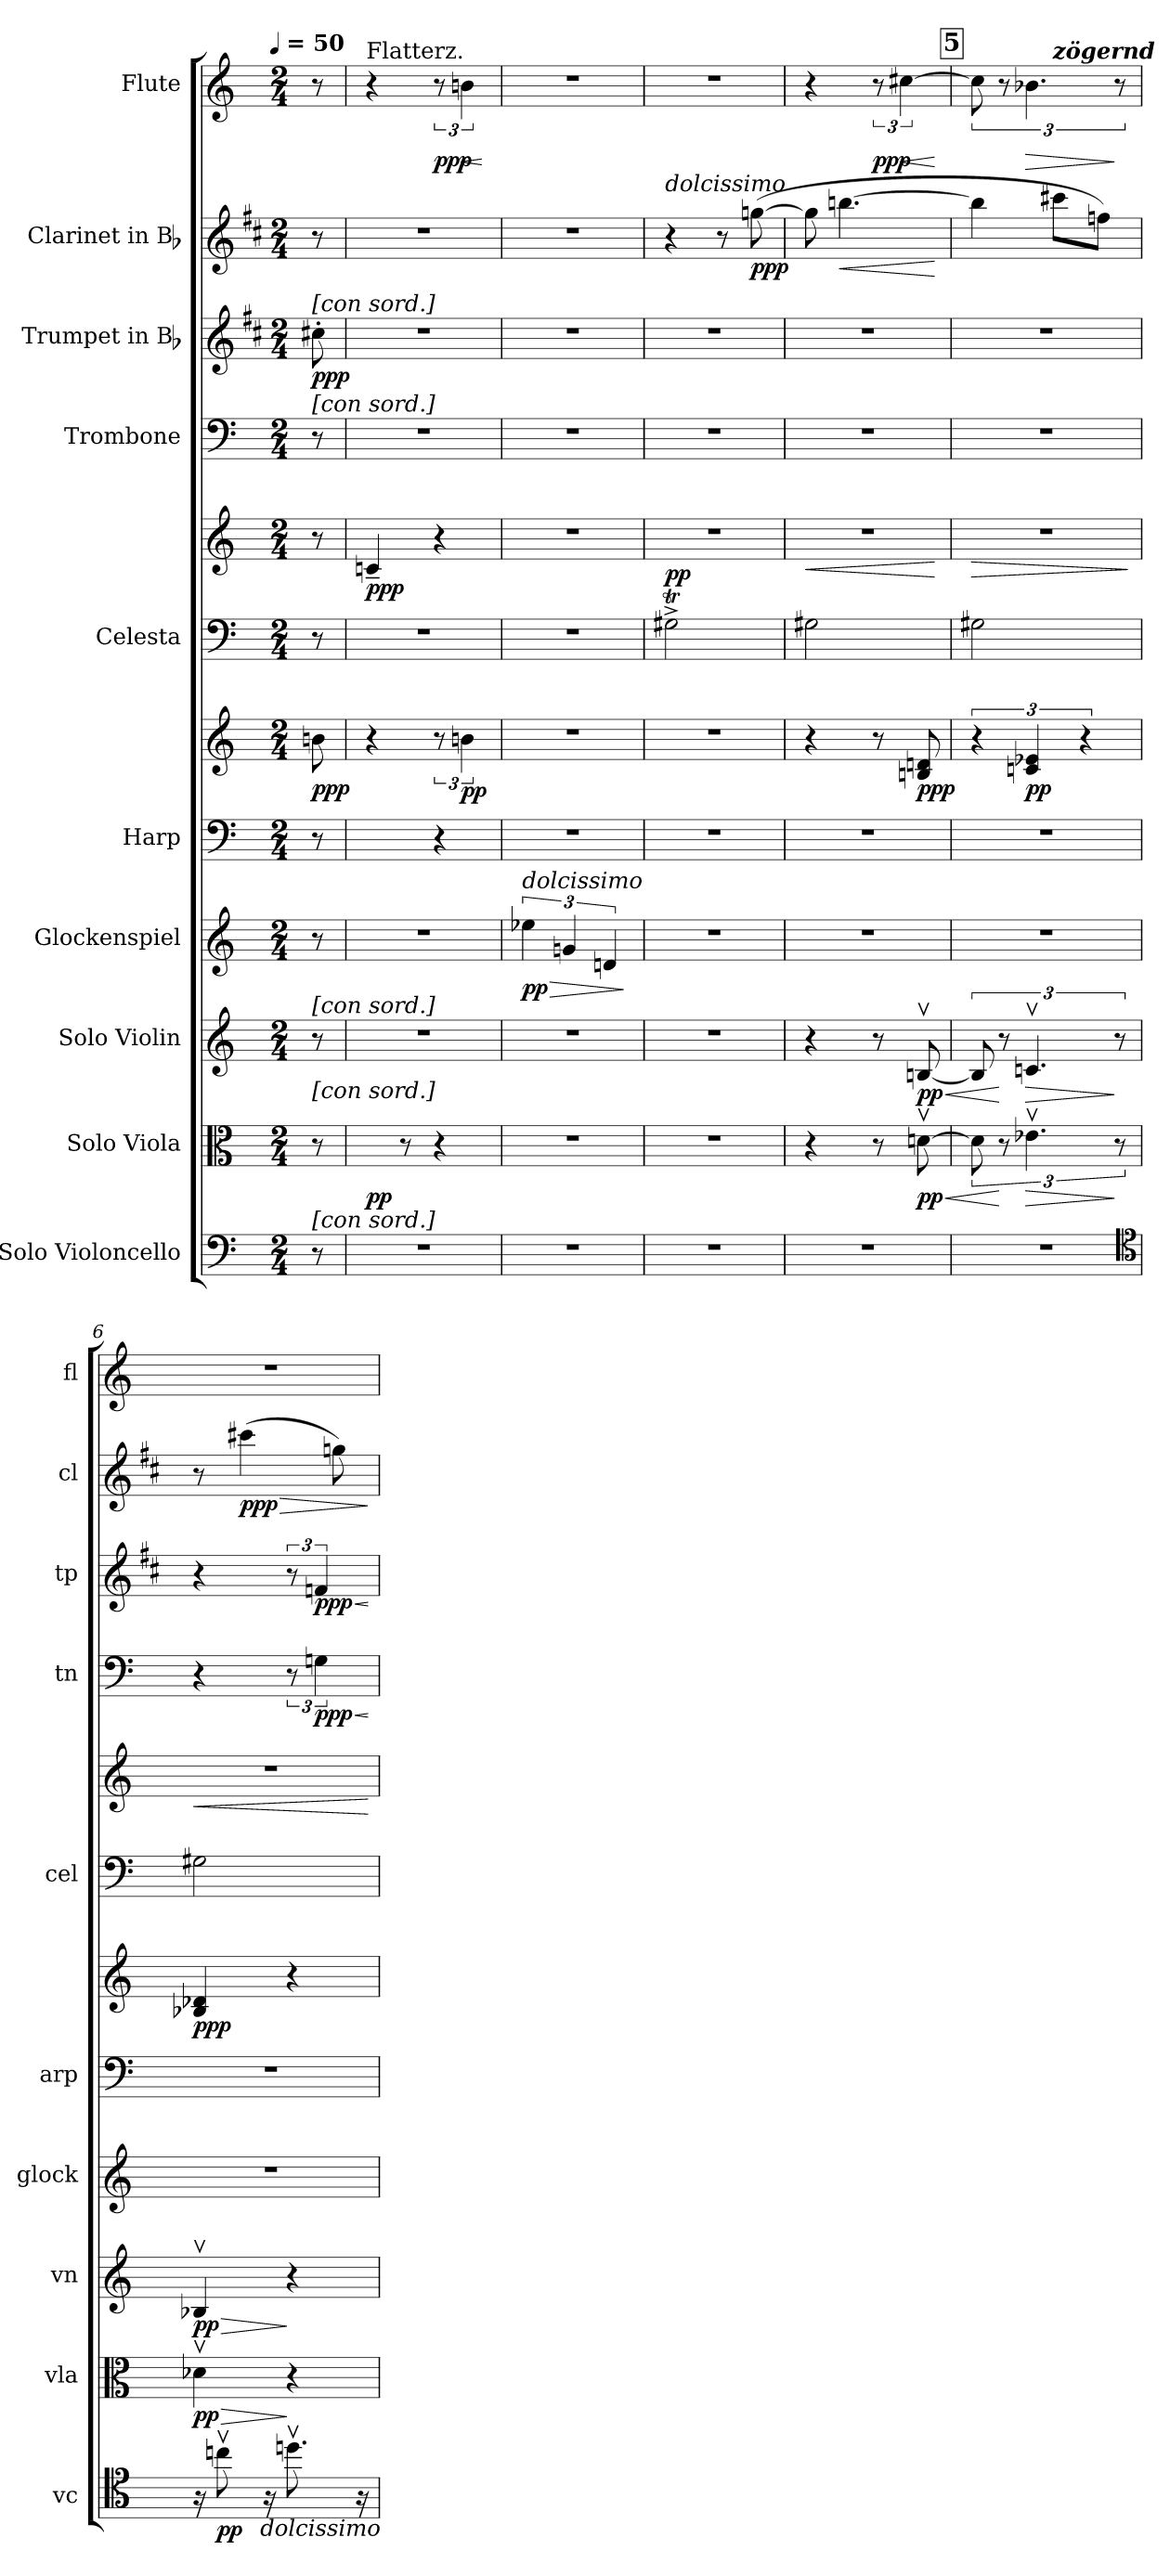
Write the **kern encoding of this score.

**kern	**dynam	**kern	**dynam	**kern	**dynam	**kern	**dynam	**kern	**kern	**dynam	**kern	**kern	**dynam	**kern	**dynam	**kern	**dynam	**kern	**dynam	**kern	**dynam
*part10	*part10	*part9	*part9	*part8	*part8	*part7	*part7	*part6	*part6	*part6	*part5	*part5	*part5	*part4	*part4	*part3	*part3	*part2	*part2	*part1	*part1
*staff12	*staff12	*staff11	*staff11	*staff10	*staff10	*staff9	*staff9	*staff8	*staff7	*staff7/8	*staff6	*staff5	*staff5/6	*staff4	*staff4	*staff3	*staff3	*staff2	*staff2	*staff1	*staff1
*I"Solo Violoncello	*	*I"Solo Viola	*	*I"Solo Violin	*	*I"Glockenspiel	*	*I"Harp	*	*	*I"Celesta	*	*	*I"Trombone	*	*I"Trumpet in Bb	*	*I"Clarinet in Bb	*	*I"Flute	*
*I'vc	*	*I'vla	*	*I'vn	*	*I'glock	*	*I'arp	*	*	*I'cel	*	*	*I'tn	*	*I'tp	*	*I'cl	*	*I'fl	*
*clefF4	*	*clefC3	*	*clefG2	*	*clefG2	*	*clefF4	*clefG2	*	*clefF4	*clefG2	*	*clefF4	*	*clefG2	*	*clefG2	*	*clefG2	*
*	*	*	*	*	*	*ITrd-14c-24	*	*	*	*	*ITrd-7c-12	*ITrd-7c-12	*	*	*	*ITrd1c2	*	*ITrd1c2	*	*	*
*k[]	*	*k[]	*	*k[]	*	*k[]	*	*k[]	*k[]	*	*k[]	*k[]	*	*k[]	*	*k[]	*	*k[]	*	*k[]	*
!!LO:TX:omd:t=[quarter] = 50
*M2/4	*	*M2/4	*	*M2/4	*	*M2/4	*	*M2/4	*M2/4	*	*M2/4	*M2/4	*	*M2/4	*	*M2/4	*	*M2/4	*	*M2/4	*
*MM50	*	*MM50	*	*MM50	*	*MM50	*	*MM50	*MM50	*	*MM50	*MM50	*	*MM50	*	*MM50	*	*MM50	*	*MM50	*
=	=	=	=	=	=	=	=	=	=	=	=	=	=	=	=	=	=	=	=	=	=
!	!	!	!	!	!	!	!	!	!	!	!	!	!	!	!	!LO:TX:a:t=[con sord.]	!	!	!	!	!
!	!	!	!	!	!	!	!	!	!	!	!	!	!	!LO:TX:a:t=[con sord.]	!	!	!	!	!	!	!
!	!	!	!	!LO:TX:a:t=[con sord.]	!	!	!	!	!	!	!	!	!	!	!	!	!	!	!	!	!
!	!	!LO:TX:a:t=[con sord.]	!	!	!	!	!	!	!	!	!	!	!	!	!	!	!	!	!	!	!
!LO:TX:a:t=[con sord.]	!	!	!	!	!	!	!	!	!	!	!	!	!	!	!	!	!	!	!	!	!
8r	.	8r	.	8r	.	8r	.	8r	8bn	ppp	8r	8r	.	8r	.	8bn'	ppp	8r	.	8r	.
=1	=1	=1	=1	=1	=1	=1	=1	=1	=1	=1	=1	=1	=1	=1	=1	=1	=1	=1	=1	=1	=1
!	!	!	!	!	!	!	!	!	!	!	!	!	!	!	!	!	!	!	!	!LO:TX:a:t=Flatterz.	!
2r	.	8ccyy~ov	pp	2r	.	2r	.	4ccyyo	4r	.	2r	4ccn~	ppp	2r	.	2r	.	2r	.	4r	.
.	.	8r	.	.	.	.	.	.	.	.	.	.	.	.	.	.	.	.	.	.	.
.	.	4r	.	.	.	.	.	4r	12r	.	.	4r	.	.	.	.	.	.	.	12r	ppp
!	!	!	!	!	!	!	!	!	!	!	!	!	!	!	!	!	!	!	!	!	!LO:HP:b
.	.	.	.	.	.	.	.	.	6bn	pp	.	.	.	.	.	.	.	.	.	6bn	<
.	.	.	.	.	.	.	.	.	.	.	.	.	.	.	.	.	.	.	.	.	[
=2	=2	=2	=2	=2	=2	=2	=2	=2	=2	=2	=2	=2	=2	=2	=2	=2	=2	=2	=2	=2	=2
!	!	!	!	!	!	!LO:TX:a:i:t=dolcissimo	!	!	!	!	!	!	!	!	!	!	!	!	!	!	!
!	!	!	!	!	!	!	!LO:HP:b	!	!	!	!	!	!	!	!	!	!	!	!	!	!
2r	.	2r	.	2r	.	6eeee-X	> pp	2r	2r	.	2r	2r	.	2r	.	2r	.	2r	.	2r	.
.	.	.	.	.	.	6gggn	.	.	.	.	.	.	.	.	.	.	.	.	.	.	.
.	.	.	.	.	.	6dddn	.	.	.	.	.	.	.	.	.	.	.	.	.	.	.
.	.	.	.	.	.	.	]	.	.	.	.	.	.	.	.	.	.	.	.	.	.
=3	=3	=3	=3	=3	=3	=3	=3	=3	=3	=3	=3	=3	=3	=3	=3	=3	=3	=3	=3	=3	=3
!	!	!	!	!	!	!	!	!	!	!	!	!	!	!	!	!	!	!LO:TX:a:i:t=dolcissimo	!	!	!
2r	.	2r	.	2r	.	2r	.	2r	2r	.	2g#Xt^	2r	pp	2r	.	2r	.	4r	.	2r	.
.	.	.	.	.	.	.	.	.	.	.	.	.	.	.	.	.	.	8r	.	.	.
.	.	.	.	.	.	.	.	.	.	.	.	.	.	.	.	.	.	([8ffn	ppp	.	.
=4	=4	=4	=4	=4	=4	=4	=4	=4	=4	=4	=4	=4	=4	=4	=4	=4	=4	=4	=4	=4	=4
!	!	!	!	!	!	!	!	!	!	!	!	!	!LO:HP:b	!	!	!	!	!	!	!	!
2r	.	4r	.	4r	.	2r	.	2r	4r	.	2g#X	2r	<	2r	.	2r	.	8ff]	.	4r	.
!	!	!	!	!	!	!	!	!	!	!	!	!	!	!	!	!	!	!	!LO:HP:b	!	!
.	.	.	.	.	.	.	.	.	.	.	.	.	.	.	.	.	.	[4.aan	<	.	.
.	.	8r	.	8r	.	.	.	.	8r	.	.	.	.	.	.	.	.	.	.	12r	ppp
!	!	!	!	!	!	!	!	!	!	!	!	!	!	!	!	!	!	!	!	!	!LO:HP:b
.	.	.	.	.	.	.	.	.	.	.	.	.	.	.	.	.	.	.	.	[6cc#X	<
!	!	!	!LO:HP:b	!	!LO:HP:b	!	!	!	!	!	!	!	!	!	!	!	!	!	!	!	!
.	.	[8dnv	< pp	[8Bnv	< pp	.	.	.	8Bn 8dn	ppp	.	.	.	.	.	.	.	.	.	.	.
.	.	.	.	.	.	.	.	.	.	.	.	.	[	.	.	.	.	.	[	.	[
!!LO:REH:place=s1:t=5
=5	=5	=5	=5	=5	=5	=5	=5	=5	=5	=5	=5	=5	=5	=5	=5	=5	=5	=5	=5	=5	=5
!	!	!	!	!	!	!	!	!	!	!	!	!	!LO:HP:b	!	!	!	!	!	!	!	!
*	*	*	*	*	*	*	*	*	*	*	*	*	*	*	*	*	*	*	*	*^	*
2r	.	12d]	.	12B]	.	2r	.	2r	6r	.	2g#X	2r	>	2r	.	2r	.	4aa]	.	12cc#]	4ryy	.
.	.	12r	[	12r	[	.	.	.	.	.	.	.	.	.	.	.	.	.	.	12r	.	.
!	!	!	!LO:HP:b	!	!LO:HP:b	!	!	!	!	!	!	!	!	!	!	!	!	!	!	!	!	!LO:HP:b
.	.	6.e-Xv	>	6.cnv	>	.	.	.	6cn 6e-X	pp	.	.	.	.	.	.	.	.	.	6.b-X	.	>
!	!	!	!	!	!	!	!	!	!	!	!	!	!	!	!	!	!	!	!	!	!LO:TX:a:Bi:t=zögernd	!
.	.	.	.	.	.	.	.	.	.	.	.	.	.	.	.	.	.	8bbnL	.	.	4ryy	.
.	.	.	.	.	.	.	.	.	6r	.	.	.	.	.	.	.	.	.	.	.	.	.
.	.	.	.	.	.	.	.	.	.	.	.	.	.	.	.	.	.	8ee-XJ)	.	.	.	.
.	.	12r	]	12r	]	.	.	.	.	.	.	.	.	.	.	.	.	.	.	12r	.	]
*clefC4	*	*	*	*	*	*	*	*	*	*	*	*	*	*	*	*	*	*	*	*	*	*
.	.	.	.	.	.	.	.	.	.	.	.	.	]	.	.	.	.	.	.	.	.	.
=6	=6	=6	=6	=6	=6	=6	=6	=6	=6	=6	=6	=6	=6	=6	=6	=6	=6	=6	=6	=6	=6	=6
!	!	!	!	!	!	!	!	!	!	!	!	!	!	!	!	!	!	!	!	!LO:TX:a:Bi:t=tempo	!	!
!	!	!	!LO:HP:b	!	!LO:HP:b	!	!	!	!	!	!	!	!LO:HP:b	!	!	!	!	!	!	!	!	!
*	*	*	*	*	*	*	*	*	*	*	*	*	*	*	*	*	*	*	*	*v	*v	*
16r	.	4d-Xv	> pp	4B-Xv	> pp	2r	.	2r	4B-X 4d-X	ppp	2g#X	2r	<	4r	.	4r	.	8r	.	2r	.
!	!LO:DY:t=%s dolcissimo	!	!	!	!	!	!	!	!	!	!	!	!	!	!	!	!	!	!	!	!
8ccnv	pp	.	.	.	.	.	.	.	.	.	.	.	.	.	.	.	.	.	.	.	.
!	!	!	!	!	!	!	!	!	!	!	!	!	!	!	!	!	!	!	!LO:HP:b	!	!
.	.	.	.	.	.	.	.	.	.	.	.	.	.	.	.	.	.	(4bbn	> ppp	.	.
16r	.	.	.	.	.	.	.	.	.	.	.	.	.	.	.	.	.	.	.	.	.
8.ddnv	.	4r	]	4r	]	.	.	.	4r	.	.	.	.	12r	.	12r	.	.	.	.	.
!	!	!	!	!	!	!	!	!	!	!	!	!	!	!	!LO:HP:b	!	!LO:HP:b	!	!	!	!
.	.	.	.	.	.	.	.	.	.	.	.	.	.	6Gn	< ppp	6e-X	< ppp	.	.	.	.
.	.	.	.	.	.	.	.	.	.	.	.	.	.	.	.	.	.	8ffn)	.	.	.
16r	.	.	.	.	.	.	.	.	.	.	.	.	.	.	.	.	.	.	.	.	.
.	.	.	.	.	.	.	.	.	.	.	.	.	[	.	[	.	[	.	]	.	.
=	=	=	=	=	=	=	=	=	=	=	=	=	=	=	=	=	=	=	=	=	=
*-	*-	*-	*-	*-	*-	*-	*-	*-	*-	*-	*-	*-	*-	*-	*-	*-	*-	*-	*-	*-	*-
